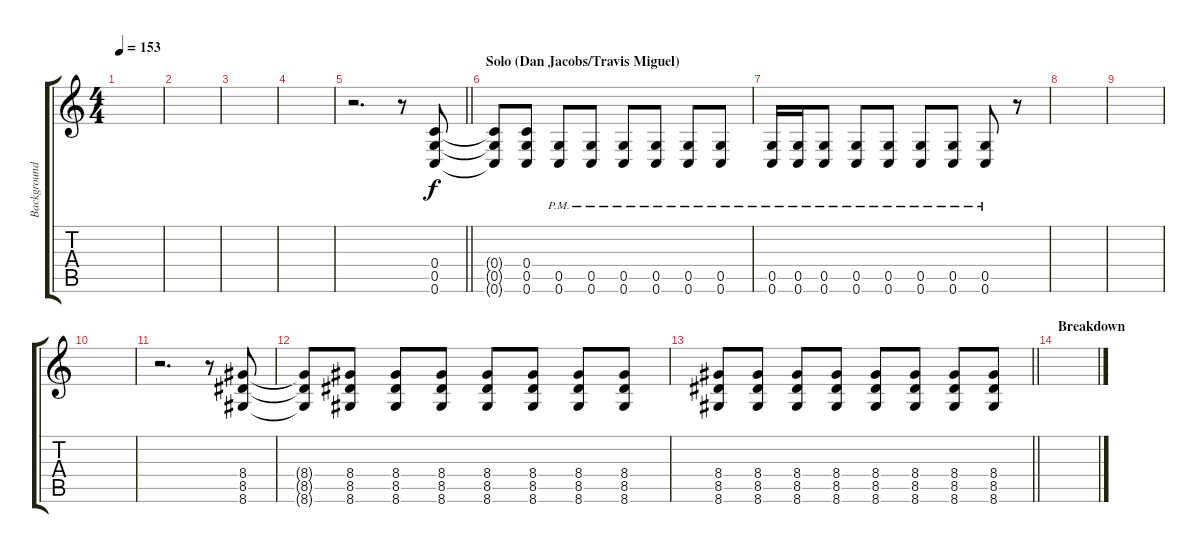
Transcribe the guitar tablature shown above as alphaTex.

\track ("Background Guitar (Dan Jacobs)" "Background") {instrument distortionguitar}
\staff {score tabs}
\tuning (D4 A3 F3 C3 G2 C2) {hide}
\ts (4 4)
\tempo 153
\clef g2
\ks c
|
|
|
|
\barLineRight lightlight
r.2{d} r.8 (0.4 0.5 0.6).8{volume 10} |
\section ("" "Solo (Dan Jacobs/Travis Miguel)")
(0.4{t} 0.5{t} 0.6{t}).8 (0.4 0.5 0.6).8 (0.5{pm} 0.6{pm}).8 (0.5{pm} 0.6{pm}).8 (0.5{pm} 0.6{pm}).8 (0.5{pm} 0.6{pm}).8 (0.5{pm} 0.6{pm}).8 (0.5{pm} 0.6{pm}).8 |
(0.5{pm} 0.6{pm}).16 (0.5{pm} 0.6{pm}).16 (0.5{pm} 0.6{pm}).8 (0.5{pm} 0.6{pm}).8 (0.5{pm} 0.6{pm}).8 (0.5{pm} 0.6{pm}).8 (0.5{pm} 0.6{pm}).8 (0.5{pm} 0.6{pm}).8 r.8 |
|
|
|
r.2{d} r.8 (8.4 8.5 8.6).8{volume 8} |
(8.4{t} 8.5{t} 8.6{t}).8 (8.4 8.5 8.6).8 (8.4 8.5 8.6).8 (8.4 8.5 8.6).8 (8.4 8.5 8.6).8 (8.4 8.5 8.6).8 (8.4 8.5 8.6).8 (8.4 8.5 8.6).8 |
\barLineRight lightlight
(8.4 8.5 8.6).8 (8.4 8.5 8.6).8 (8.4 8.5 8.6).8 (8.4 8.5 8.6).8 (8.4 8.5 8.6).8 (8.4 8.5 8.6).8 (8.4 8.5 8.6).8 (8.4 8.5 8.6).8 |
\section ("" "Breakdown")
